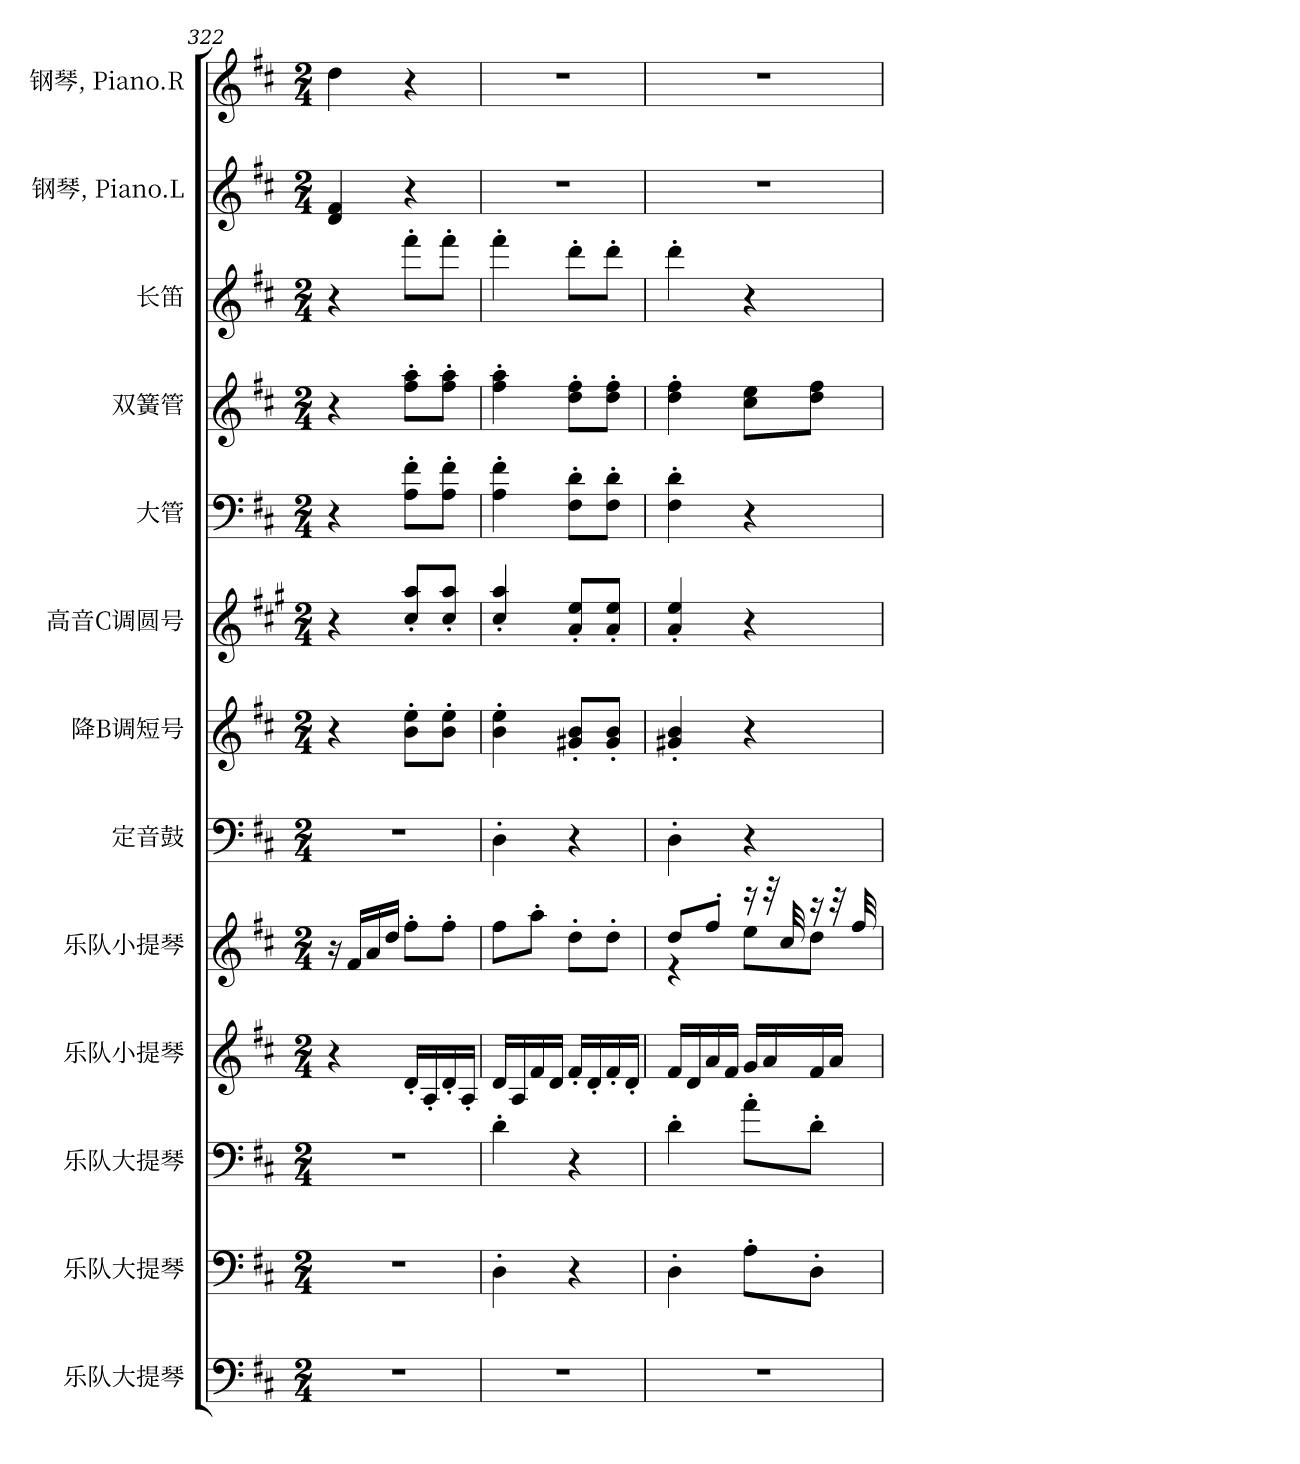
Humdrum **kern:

**kern	**kern	**kern	**kern	**kern	**kern	**kern	**kern	**kern	**kern	**kern	**kern	**kern
*part13	*part12	*part11	*part10	*part9	*part8	*part7	*part6	*part5	*part4	*part3	*part2	*part1
*staff13	*staff12	*staff11	*staff10	*staff9	*staff8	*staff7	*staff6	*staff5	*staff4	*staff3	*staff2	*staff1
*I"乐队大提琴	*I"乐队大提琴	*I"乐队大提琴	*I"乐队小提琴	*I"乐队小提琴	*I"定音鼓	*I"降B调短号	*I"高音C调圆号	*I"大管	*I"双簧管	*I"长笛	*I"钢琴, Piano.L	*I"钢琴, Piano.R
*	*	*	*	*	*	*	*	*	*	*	*I'Pno.	*I'Pno.
*clefF4	*clefF4	*clefF4	*clefG2	*clefG2	*clefF4	*clefG2	*clefG2	*clefF4	*clefG2	*clefG2	*clefG2	*clefG2
*	*	*	*	*	*	*ITrd1c2	*ITrd4c7	*	*	*	*	*
*k[f#c#]	*k[f#c#]	*k[f#c#]	*k[f#c#]	*k[f#c#]	*k[f#c#]	*k[]	*k[f#c#]	*k[f#c#]	*k[f#c#]	*k[f#c#]	*k[f#c#]	*k[f#c#]
*M2/4	*M2/4	*M2/4	*M2/4	*M2/4	*M2/4	*M2/4	*M2/4	*M2/4	*M2/4	*M2/4	*M2/4	*M2/4
=322	=322	=322	=322	=322	=322	=322	=322	=322	=322	=322	=322	=322
2r	2r	2r	4r	16r	2r	4r	4r	4r	4r	4r	4d/ 4f#/	4dd\
.	.	.	.	16f#/LL	.	.	.	.	.	.	.	.
.	.	.	.	16a/	.	.	.	.	.	.	.	.
.	.	.	.	16dd/JJ	.	.	.	.	.	.	.	.
.	.	.	16d'/LL	8ff#'\L	.	8a\' 8dd\'L	8f#/' 8dd/'L	8A\' 8f#\'L	8ff#\' 8aa\'L	8fff#'\L	4r	4r
.	.	.	16A'/	.	.	.	.	.	.	.	.	.
.	.	.	16d'/	8ff#'\J	.	8a\' 8dd\'J	8f#/' 8dd/'J	8A\' 8f#\'J	8ff#\' 8aa\'J	8fff#'\J	.	.
.	.	.	16A'/JJ	.	.	.	.	.	.	.	.	.
!!LO:PB:g=z
=323	=323	=323	=323	=323	=323	=323	=323	=323	=323	=323	=323	=323
2r	4D'\	4d'\	16d/LL	8ff#\L	4D'\	4a\' 4dd\'	4f#/' 4dd/'	4A\' 4f#\'	4ff#\' 4aa\'	4fff#'\	2r	2r
.	.	.	16A/	.	.	.	.	.	.	.	.	.
.	.	.	16f#/	8aa'\J	.	.	.	.	.	.	.	.
.	.	.	16d/JJ	.	.	.	.	.	.	.	.	.
.	4r	4r	16f#'/LL	8dd'\L	4r	8f#X/' 8a/'L	8d/' 8a/'L	8F#\' 8d\'L	8dd\' 8ff#\'L	8ddd'\L	.	.
.	.	.	16d'/	.	.	.	.	.	.	.	.	.
.	.	.	16f#'/	8dd'\J	.	8f#/' 8a/'J	8d/' 8a/'J	8F#\' 8d\'J	8dd\' 8ff#\'J	8ddd'\J	.	.
.	.	.	16d'/JJ	.	.	.	.	.	.	.	.	.
=324	=324	=324	=324	=324	=324	=324	=324	=324	=324	=324	=324	=324
*	*	*	*	*^	*	*	*	*	*	*	*	*
2r	4D'\	4d'\	16f#/LL	8dd/L	4r	4D'\	4f#X/' 4a/'	4d/' 4a/'	4F#\' 4d\'	4dd\' 4ff#\'	4ddd'\	2r	2r
.	.	.	16d/	.	.	.	.	.	.	.	.	.	.
.	.	.	16a/	8ff#'/J	.	.	.	.	.	.	.	.	.
.	.	.	16f#/JJ	.	.	.	.	.	.	.	.	.	.
.	8A'\L	8a'\L	16g/LL	16r	8ee\L	4r	4r	4r	4r	8cc#\ 8ee\L	4r	.	.
.	.	.	16a/	32r	.	.	.	.	.	.	.	.	.
.	.	.	.	32cc#/	.	.	.	.	.	.	.	.	.
.	8D'\J	8d'\J	16f#/	16r	8dd\J	.	.	.	.	8dd\ 8ff#\J	.	.	.
.	.	.	16a/JJ	32r	.	.	.	.	.	.	.	.	.
.	.	.	.	32ff#/	.	.	.	.	.	.	.	.	.
*	*	*	*	*v	*v	*	*	*	*	*	*	*	*
=	=	=	=	=	=	=	=	=	=	=	=	=
*-	*-	*-	*-	*-	*-	*-	*-	*-	*-	*-	*-	*-
